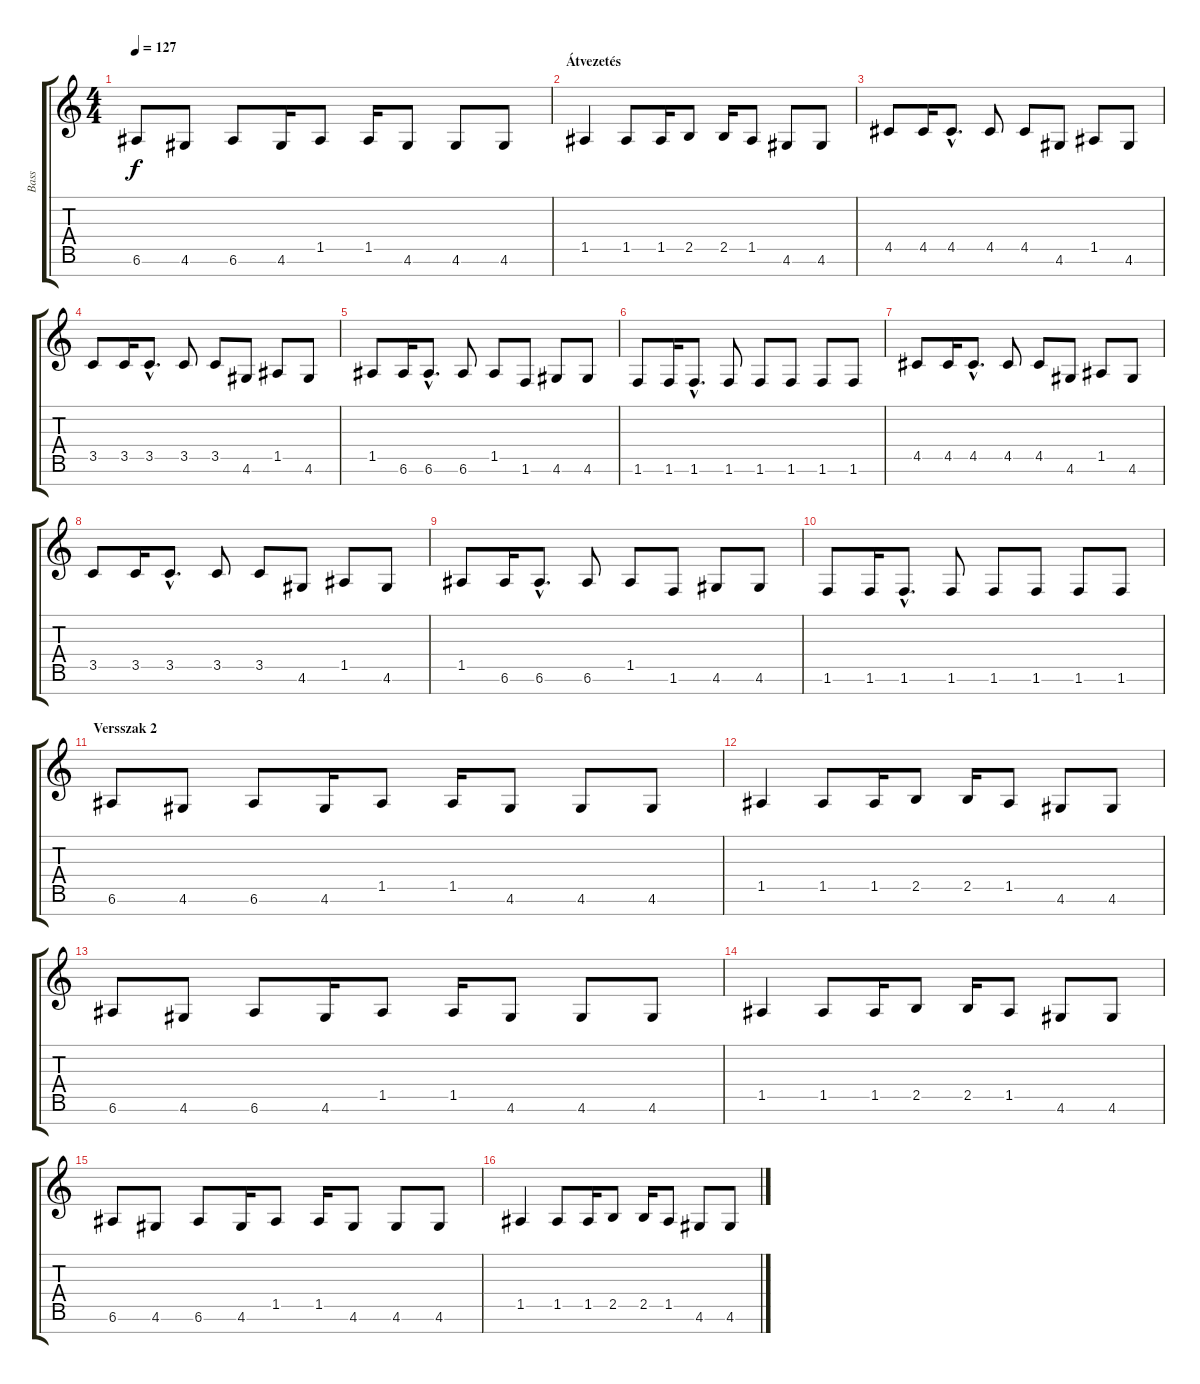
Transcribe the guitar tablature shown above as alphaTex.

\track ("Bass" "Bass") {instrument electricbasspick}
\staff {score tabs}
\tuning (E4 B3 G3 D3 A2 E2 B1) {hide}
\ts (4 4)
\tempo 127
\clef g2
\ks c
6.6.8{dy f} 4.6.8 6.6.8 4.6.16 1.5.8 1.5.16 4.6.8 4.6.8 4.6.8 |
\section ("" "Átvezetés")
1.5.4 1.5.8 1.5.16 2.5.8 2.5.16 1.5.8 4.6.8 4.6.8 |
4.5.8 4.5.16 4.5{hac}.8{d} 4.5.8 4.5.8 4.6.8 1.5.8 4.6.8 |
3.5.8 3.5.16 3.5{hac}.8{d} 3.5.8 3.5.8 4.6.8 1.5.8 4.6.8 |
1.5.8 6.6.16 6.6{hac}.8{d} 6.6.8 1.5.8 1.6.8 4.6.8 4.6.8 |
1.6.8 1.6.16 1.6{hac}.8{d} 1.6.8 1.6.8 1.6.8 1.6.8 1.6.8 |
4.5.8 4.5.16 4.5{hac}.8{d} 4.5.8 4.5.8 4.6.8 1.5.8 4.6.8 |
3.5.8 3.5.16 3.5{hac}.8{d} 3.5.8 3.5.8 4.6.8 1.5.8 4.6.8 |
1.5.8 6.6.16 6.6{hac}.8{d} 6.6.8 1.5.8 1.6.8 4.6.8 4.6.8 |
1.6.8 1.6.16 1.6{hac}.8{d} 1.6.8 1.6.8 1.6.8 1.6.8 1.6.8 |
\section ("" "Versszak 2")
6.6.8 4.6.8 6.6.8 4.6.16 1.5.8 1.5.16 4.6.8 4.6.8 4.6.8 |
1.5.4 1.5.8 1.5.16 2.5.8 2.5.16 1.5.8 4.6.8 4.6.8 |
6.6.8 4.6.8 6.6.8 4.6.16 1.5.8 1.5.16 4.6.8 4.6.8 4.6.8 |
1.5.4 1.5.8 1.5.16 2.5.8 2.5.16 1.5.8 4.6.8 4.6.8 |
6.6.8 4.6.8 6.6.8 4.6.16 1.5.8 1.5.16 4.6.8 4.6.8 4.6.8 |
1.5.4 1.5.8 1.5.16 2.5.8 2.5.16 1.5.8 4.6.8 4.6.8
